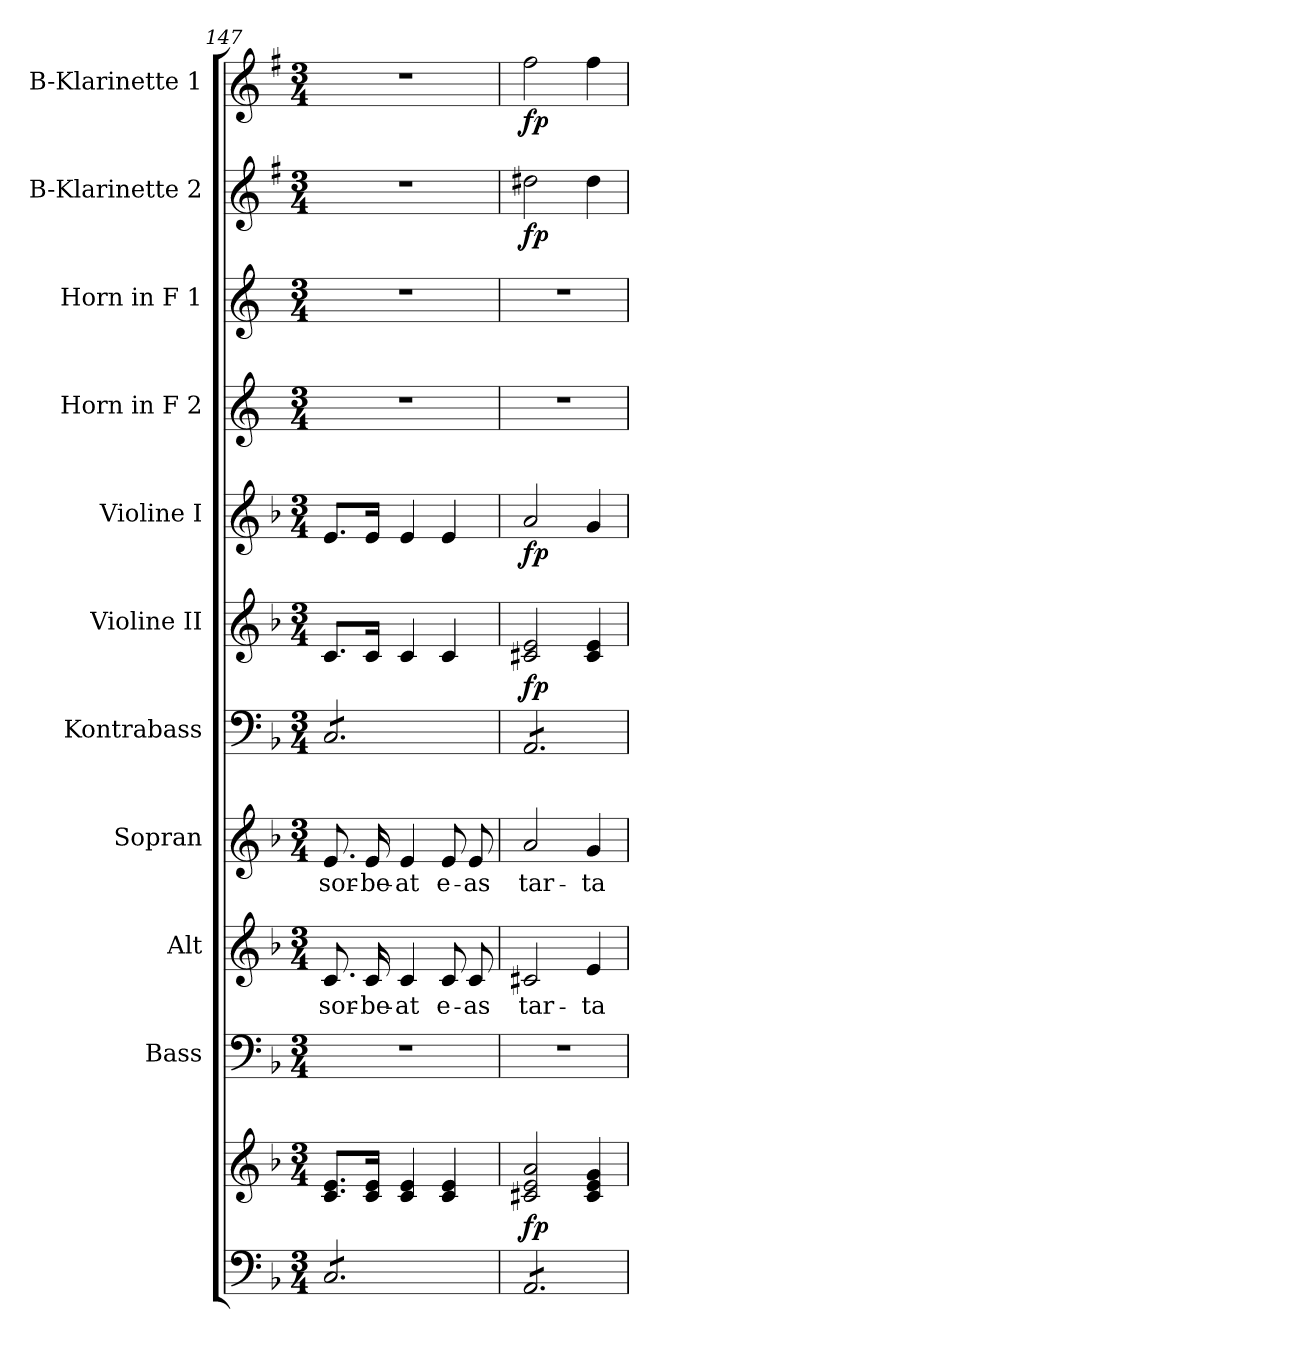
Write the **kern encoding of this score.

**kern	**kern	**dynam	**kern	**kern	**text	**kern	**text	**kern	**kern	**dynam	**kern	**dynam	**kern	**kern	**kern	**dynam	**kern	**dynam
*part11	*part11	*part11	*part10	*part9	*part9	*part8	*part8	*part7	*part6	*part6	*part5	*part5	*part4	*part3	*part2	*part2	*part1	*part1
*staff12	*staff11	*staff11/12	*staff10	*staff9	*staff9	*staff8	*staff8	*staff7	*staff6	*staff6	*staff5	*staff5	*staff4	*staff3	*staff2	*staff2	*staff1	*staff1
*	*	*	*I"Bass	*I"Alt	*	*I"Sopran	*	*I"Kontrabass	*I"Violine II	*	*I"Violine I	*	*I"Horn in F 2	*I"Horn in F 1	*I"B-Klarinette 2	*	*I"B-Klarinette 1	*
*	*	*	*I'B.	*I'A.	*	*I'S.	*	*I'Kb.	*I'Vl. II	*	*I'Vl. I	*	*	*	*I'B Kl. 2	*	*I'B Kl. 1	*
*clefF4	*clefG2	*	*clefF4	*clefG2	*	*clefG2	*	*clefF4	*clefG2	*	*clefG2	*	*clefG2	*clefG2	*clefG2	*	*clefG2	*
*	*	*	*	*	*	*	*	*ITrd7c12	*	*	*	*	*ITrd4c7	*ITrd4c7	*ITrd1c2	*	*ITrd1c2	*
*k[b-]	*k[b-]	*	*k[b-]	*k[b-]	*	*k[b-]	*	*k[b-]	*k[b-]	*	*k[b-]	*	*k[b-]	*k[b-]	*k[b-]	*	*k[b-]	*
*F:	*F:	*	*F:	*F:	*	*F:	*	*F:	*F:	*	*F:	*	*F:	*F:	*F:	*	*F:	*
*M3/4	*M3/4	*	*M3/4	*M3/4	*	*M3/4	*	*M3/4	*M3/4	*	*M3/4	*	*M3/4	*M3/4	*M3/4	*	*M3/4	*
=147	=147	=147	=147	=147	=147	=147	=147	=147	=147	=147	=147	=147	=147	=147	=147	=147	=147	=147
!	!	!	!	!	!LO:LY:b	!	!LO:LY:b	!	!	!	!	!	!	!	!	!	!	!
*tremolo	*	*	*	*	*	*	*	*	*	*	*	*	*	*	*	*	*	*
*	*	*	*	*	*	*	*	*tremolo	*	*	*	*	*	*	*	*	*	*
8C/L	8.c/ 8.e/L	.	2.r	8.c/	-sor-	8.e/	-sor-	8CC/L	8.c/L	.	8.e/L	.	2.r	2.r	2.r	.	2.r	.
8C/	.	.	.	.	.	.	.	8CC/	.	.	.	.	.	.	.	.	.	.
!	!	!	!	!	!LO:LY:b	!	!LO:LY:b	!	!	!	!	!	!	!	!	!	!	!
.	16c/ 16e/Jk	.	.	16c/	-be-	16e/	-be-	.	16c/Jk	.	16e/Jk	.	.	.	.	.	.	.
!	!	!	!	!	!LO:LY:b	!	!LO:LY:b	!	!	!	!	!	!	!	!	!	!	!
8C/	4c/ 4e/	.	.	4c/	-at	4e/	-at	8CC/	4c/	.	4e/	.	.	.	.	.	.	.
8C/	.	.	.	.	.	.	.	8CC/	.	.	.	.	.	.	.	.	.	.
!	!	!	!	!	!LO:LY:b	!	!LO:LY:b	!	!	!	!	!	!	!	!	!	!	!
8C/	4c/ 4e/	.	.	8c/	e-	8e/	e-	8CC/	4c/	.	4e/	.	.	.	.	.	.	.
!	!	!	!	!	!LO:LY:b	!	!LO:LY:b	!	!	!	!	!	!	!	!	!	!	!
8C/J	.	.	.	8c/	-as	8e/	-as	8CC/J	.	.	.	.	.	.	.	.	.	.
=148	=148	=148	=148	=148	=148	=148	=148	=148	=148	=148	=148	=148	=148	=148	=148	=148	=148	=148
!	!	!LO:DY:b	!	!	!LO:LY:b	!	!LO:LY:b	!	!	!LO:DY:b	!	!LO:DY:b	!	!	!	!LO:DY:b	!	!LO:DY:b
8AA/L	2c#X/ 2e/ 2a/	fp	2.r	2c#X/	tar-	2a/	tar-	8AAA/L	2c#X/ 2e/	fp	2a/	fp	2.r	2.r	2cc#X\	fp	2ee\	fp
8AA/	.	.	.	.	.	.	.	8AAA/	.	.	.	.	.	.	.	.	.	.
8AA/	.	.	.	.	.	.	.	8AAA/	.	.	.	.	.	.	.	.	.	.
8AA/	.	.	.	.	.	.	.	8AAA/	.	.	.	.	.	.	.	.	.	.
!	!	!	!	!	!LO:LY:b	!	!LO:LY:b	!	!	!	!	!	!	!	!	!	!	!
8AA/	4c#/ 4e/ 4g/	.	.	4e/	-ta-	4g/	-ta-	8AAA/	4c#/ 4e/	.	4g/	.	.	.	4cc#\	.	4ee\	.
8AA/J	.	.	.	.	.	.	.	8AAA/J	.	.	.	.	.	.	.	.	.	.
*	*	*	*	*	*	*	*	*Xtremolo	*	*	*	*	*	*	*	*	*	*
*Xtremolo	*	*	*	*	*	*	*	*	*	*	*	*	*	*	*	*	*	*
=	=	=	=	=	=	=	=	=	=	=	=	=	=	=	=	=	=	=
*-	*-	*-	*-	*-	*-	*-	*-	*-	*-	*-	*-	*-	*-	*-	*-	*-	*-	*-
